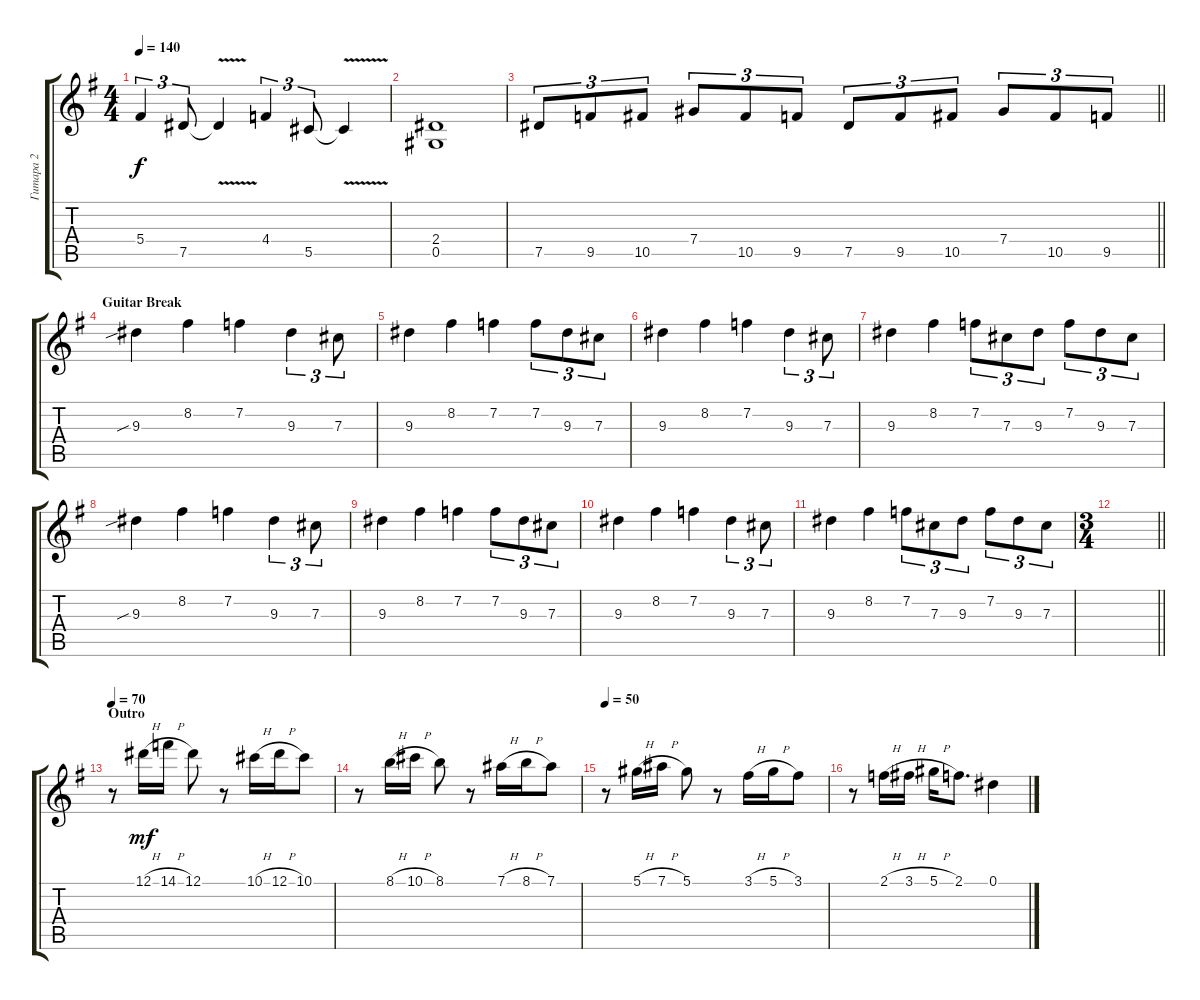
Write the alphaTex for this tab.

\track ("Гитара 2" "Гитара 2") {instrument distortionguitar}
\staff {score tabs}
\tuning (Eb4 Bb3 Gb3 Db3 Ab2 Eb2) {hide}
\ts (4 4)
\tempo 140
\clef g2
\ks eminor
5.4.4{tu (3 2) dy f} 7.5.8{tu (3 2)} 7.5{v t}.4 4.4.4{tu (3 2)} 5.5.8{tu (3 2)} 5.5{v t}.4 |
(2.4 0.5).1 |
\barLineRight lightlight
7.5.8{tu (3 2)} 9.5.8{tu (3 2)} 10.5.8{tu (3 2)} 7.4.8{tu (3 2)} 10.5.8{tu (3 2)} 9.5.8{tu (3 2)} 7.5.8{tu (3 2)} 9.5.8{tu (3 2)} 10.5.8{tu (3 2)} 7.4.8{tu (3 2)} 10.5.8{tu (3 2)} 9.5.8{tu (3 2)} |
\section ("" "Guitar Break")
9.3{sib}.4 8.2.4 7.2.4 9.3.4{tu (3 2)} 7.3.8{tu (3 2)} |
9.3.4 8.2.4 7.2.4 7.2.8{tu (3 2)} 9.3.8{tu (3 2)} 7.3.8{tu (3 2)} |
9.3.4 8.2.4 7.2.4 9.3.4{tu (3 2)} 7.3.8{tu (3 2)} |
9.3.4 8.2.4 7.2.8{tu (3 2)} 7.3.8{tu (3 2)} 9.3.8{tu (3 2)} 7.2.8{tu (3 2)} 9.3.8{tu (3 2)} 7.3.8{tu (3 2)} |
9.3{sib}.4 8.2.4 7.2.4 9.3.4{tu (3 2)} 7.3.8{tu (3 2)} |
9.3.4 8.2.4 7.2.4 7.2.8{tu (3 2)} 9.3.8{tu (3 2)} 7.3.8{tu (3 2)} |
9.3.4 8.2.4 7.2.4 9.3.4{tu (3 2)} 7.3.8{tu (3 2)} |
9.3.4 8.2.4 7.2.8{tu (3 2)} 7.3.8{tu (3 2)} 9.3.8{tu (3 2)} 7.2.8{tu (3 2)} 9.3.8{tu (3 2)} 7.3.8{tu (3 2)} |
\ts (3 4)
\barLineRight lightlight
|
\section ("" "Outro")
\tempo 70
r.8{volume 10 instrument electricguitarclean} 12.1{h}.16{dy mf} 14.1{h}.16 12.1.8 r.8 10.1{h}.16 12.1{h}.16 10.1.8 |
r.8 8.1{h}.16 10.1{h}.16 8.1.8 r.8 7.1{h}.16 8.1{h}.16 7.1.8 |
\tempo 50
r.8 5.1{h}.16 7.1{h}.16 5.1.8 r.8 3.1{h}.16 5.1{h}.16 3.1.8 |
r.8 2.1{h}.16 3.1{h}.16 5.1{h}.16 2.1.8{d} 0.1.4
